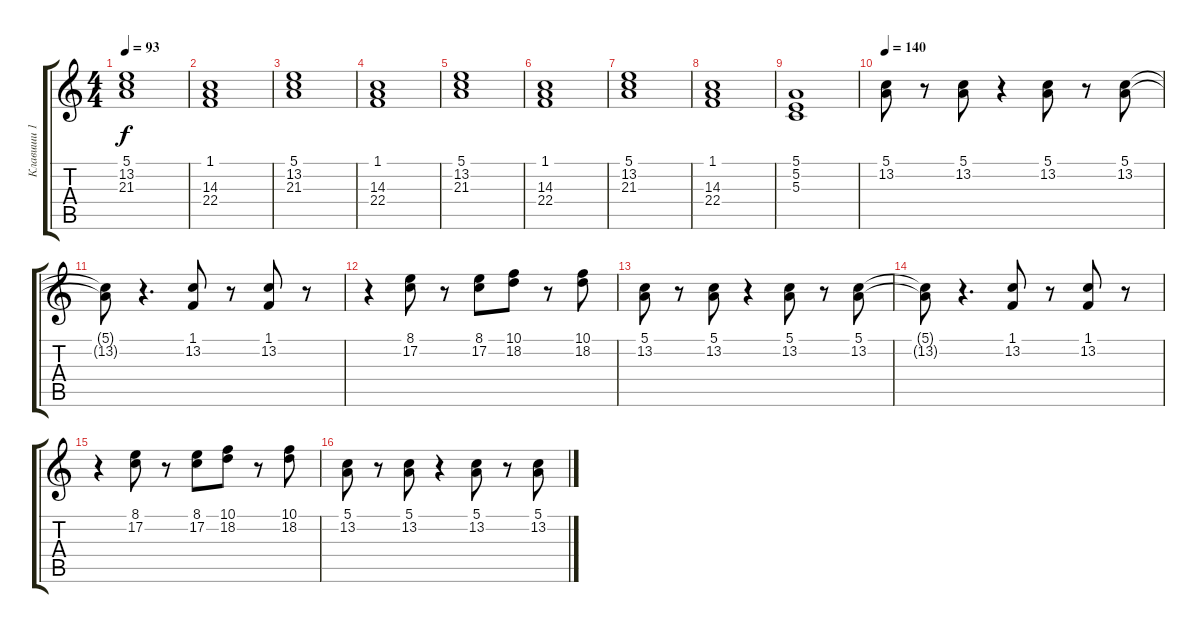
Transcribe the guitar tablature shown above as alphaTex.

\track ("Клавиши 1" "Клавиши 1") {instrument choiraahs}
\staff {score tabs}
\tuning (E4 B3 G3 D3 A2 E2) {hide}
\ts (4 4)
\tempo 93
\clef g2
\ks c
(5.1 13.2 21.3).1{dy f} |
(1.1 14.3 22.4).1 |
(5.1 13.2 21.3).1 |
(1.1 14.3 22.4).1 |
(5.1 13.2 21.3).1 |
(1.1 14.3 22.4).1 |
(5.1 13.2 21.3).1 |
(1.1 14.3 22.4).1 |
(5.1 5.2 5.3).1 |
\tempo 140
(5.1 13.2).8 r.8 (5.1 13.2).8 r.4 (5.1 13.2).8 r.8 (5.1 13.2).8 |
(5.1{t} 13.2{t}).8 r.4{d} (1.1 13.2).8 r.8 (1.1 13.2).8 r.8 |
r.4 (8.1 17.2).8 r.8 (8.1 17.2).8 (10.1 18.2).8 r.8 (10.1 18.2).8 |
(5.1 13.2).8 r.8 (5.1 13.2).8 r.4 (5.1 13.2).8 r.8 (5.1 13.2).8 |
(5.1{t} 13.2{t}).8 r.4{d} (1.1 13.2).8 r.8 (1.1 13.2).8 r.8 |
r.4 (8.1 17.2).8 r.8 (8.1 17.2).8 (10.1 18.2).8 r.8 (10.1 18.2).8 |
(5.1 13.2).8 r.8 (5.1 13.2).8 r.4 (5.1 13.2).8 r.8 (5.1 13.2).8
